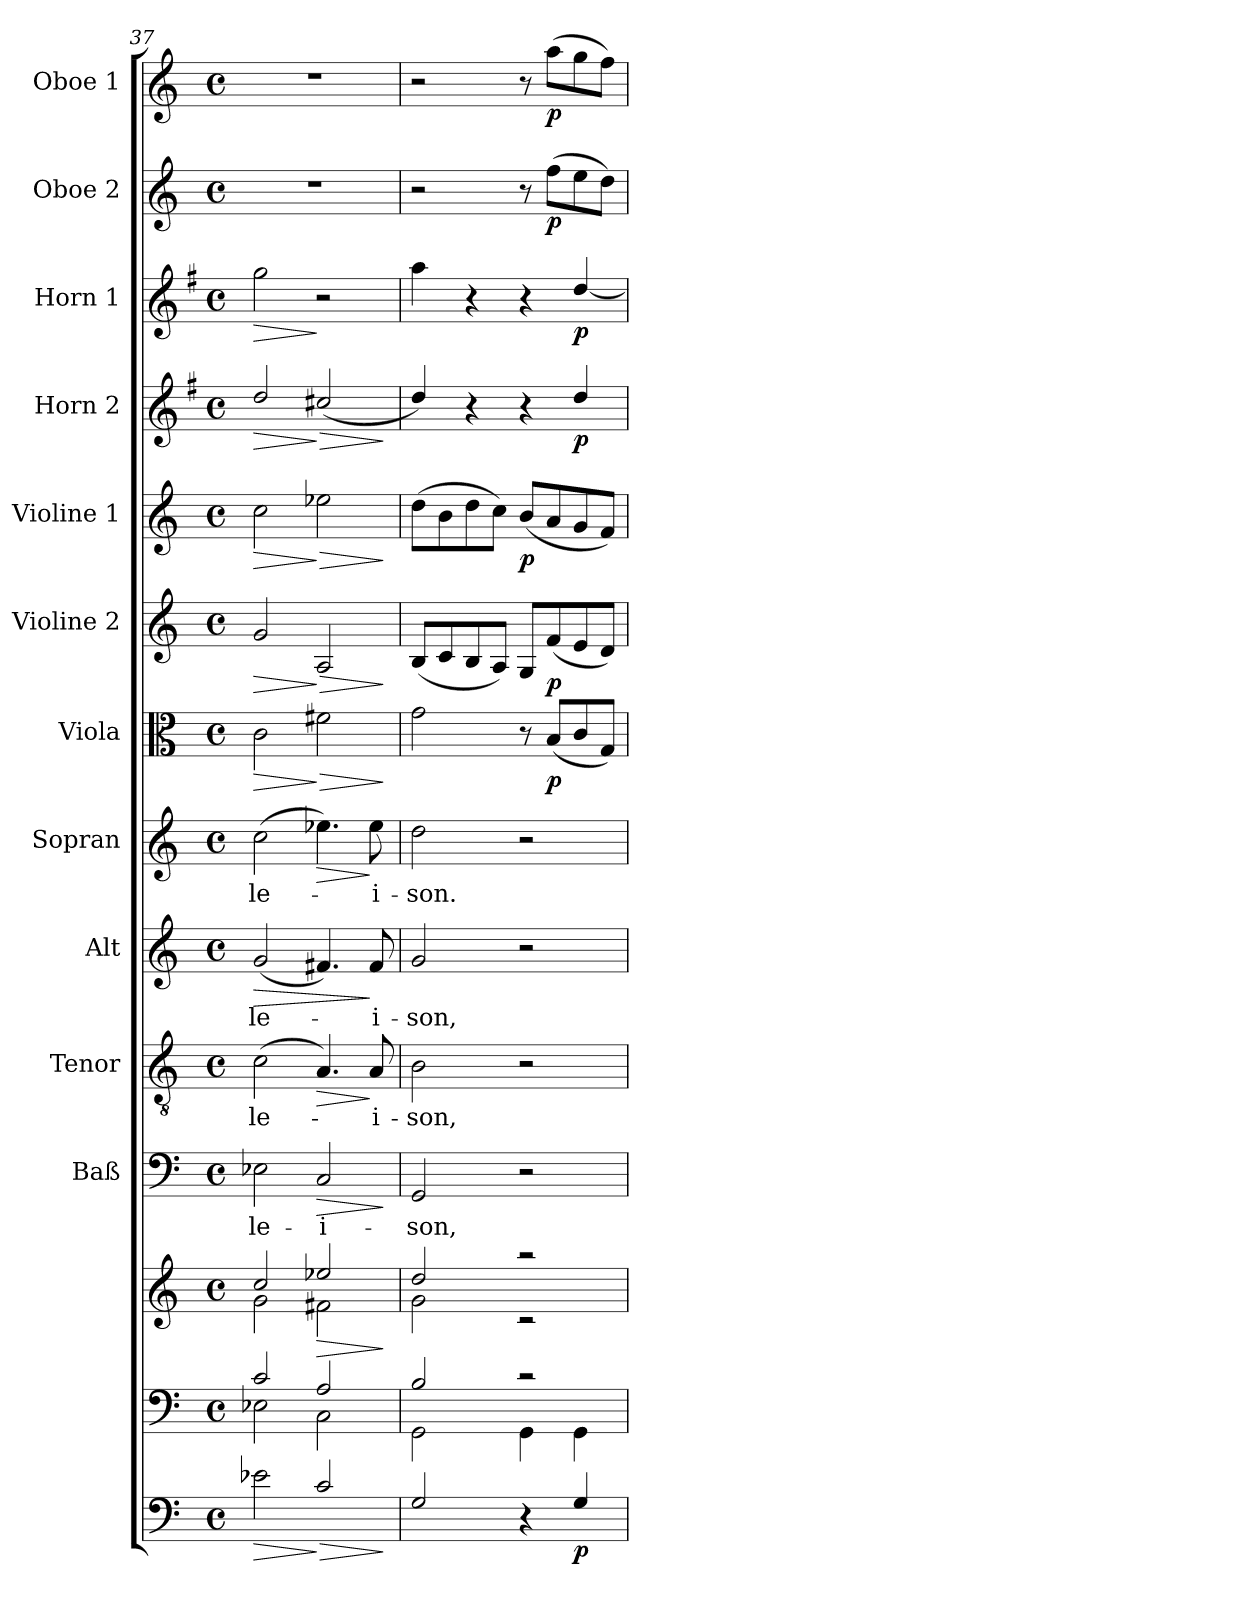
**kern	**dynam	**kern	**kern	**dynam	**kern	**text	**dynam	**kern	**text	**dynam	**kern	**text	**dynam	**kern	**text	**dynam	**kern	**dynam	**kern	**dynam	**kern	**dynam	**kern	**dynam	**kern	**dynam	**kern	**dynam	**kern	**dynam
*part13	*part13	*part12	*part12	*part12	*part11	*part11	*part11	*part10	*part10	*part10	*part9	*part9	*part9	*part8	*part8	*part8	*part7	*part7	*part6	*part6	*part5	*part5	*part4	*part4	*part3	*part3	*part2	*part2	*part1	*part1
*staff14	*staff14	*staff13	*staff12	*staff12/13	*staff11	*staff11	*staff11	*staff10	*staff10	*staff10	*staff9	*staff9	*staff9	*staff8	*staff8	*staff8	*staff7	*staff7	*staff6	*staff6	*staff5	*staff5	*staff4	*staff4	*staff3	*staff3	*staff2	*staff2	*staff1	*staff1
*	*	*	*	*	*I"Baß	*	*	*I"Tenor	*	*	*I"Alt	*	*	*I"Sopran	*	*	*I"Viola	*	*I"Violine 2	*	*I"Violine 1	*	*I"Horn 2	*	*I"Horn 1	*	*I"Oboe 2	*	*I"Oboe 1	*
*	*	*	*	*	*I'Baß	*	*	*I'Ten	*	*	*I'Alt	*	*	*I'Sop	*	*	*I'Vla.	*	*I'Vln. 2	*	*I'Vln. 1	*	*I'Hrn. 2	*	*I'Hrn. 1	*	*I'Ob. 2	*	*I'Ob. 1	*
*clefF4	*	*clefF4	*clefG2	*	*clefF4	*	*	*clefGv2	*	*	*clefG2	*	*	*clefG2	*	*	*clefC3	*	*clefG2	*	*clefG2	*	*clefG2	*	*clefG2	*	*clefG2	*	*clefG2	*
*ITrd7c12	*	*	*	*	*	*	*	*	*	*	*	*	*	*	*	*	*	*	*	*	*	*	*ITrd4c7	*	*ITrd4c7	*	*	*	*	*
*k[]	*	*k[]	*k[]	*	*k[]	*	*	*k[]	*	*	*k[]	*	*	*k[]	*	*	*k[]	*	*k[]	*	*k[]	*	*k[]	*	*k[]	*	*k[]	*	*k[]	*
*C:	*	*C:	*C:	*	*C:	*	*	*C:	*	*	*C:	*	*	*C:	*	*	*C:	*	*C:	*	*C:	*	*C:	*	*C:	*	*C:	*	*C:	*
*M4/4	*	*M4/4	*M4/4	*	*M4/4	*	*	*M4/4	*	*	*M4/4	*	*	*M4/4	*	*	*M4/4	*	*M4/4	*	*M4/4	*	*M4/4	*	*M4/4	*	*M4/4	*	*M4/4	*
*met(c)	*	*met(c)	*met(c)	*	*met(c)	*	*	*met(c)	*	*	*met(c)	*	*	*met(c)	*	*	*met(c)	*	*met(c)	*	*met(c)	*	*met(c)	*	*met(c)	*	*met(c)	*	*met(c)	*
=37	=37	=37	=37	=37	=37	=37	=37	=37	=37	=37	=37	=37	=37	=37	=37	=37	=37	=37	=37	=37	=37	=37	=37	=37	=37	=37	=37	=37	=37	=37
!	!LO:HP:b	!	!	!	!	!LO:LY:b	!	!	!LO:LY:b	!	!	!LO:LY:b	!LO:HP:b	!	!LO:LY:b	!	!	!LO:HP:b	!	!LO:HP:b	!	!LO:HP:b	!	!LO:HP:b	!	!LO:HP:b	!	!	!	!
*	*	*^	*^	*	*	*	*	*	*	*	*	*	*	*	*	*	*	*	*	*	*	*	*	*	*	*	*	*	*	*
2E-X\	>	2c/	2E-X\	2cc/	2g\	.	2E-X\	-le-	.	(>2c\	-le-	.	(<2g/	-le-	>	(>2cc\	-le-	.	2c\	>	2g/	>	2cc\	>	2g/	>	2cc\	>	1r	.	1r	.
!	!LO:HP:n=1:b	!	!	!	!	!LO:HP:b	!	!LO:LY:b	!LO:HP:b	!	!	!LO:HP:b	!	!	!	!	!	!LO:HP:b	!	!LO:HP:n=1:b	!	!LO:HP:n=1:b	!	!LO:HP:n=1:b	!	!LO:HP:n=1:b	!	!	!	!	!	!
2C/	] >	2A/	2C\	2ee-X/	2f#X\	>	2C/	-i-	>	4.A/)	.	>	4.f#X/)	.	.	4.ee-X\)	.	>	2f#X\	] >	2A/	] >	2ee-X\	] >	(<2f#X/	] >	2r	]	.	.	.	.
!	!	!	!	!	!	!	!	!	!	!	!LO:LY:b	!	!	!LO:LY:b	!	!	!LO:LY:b	!	!	!	!	!	!	!	!	!	!	!	!	!	!	!
.	.	.	.	.	.	.	.	.	.	8A/	-i-	]	8f#/	-i-	]	8ee-\	-i-	]	.	.	.	.	.	.	.	.	.	.	.	.	.	.
*	*	*v	*v	*	*	*	*	*	*	*	*	*	*	*	*	*	*	*	*	*	*	*	*	*	*	*	*	*	*	*	*	*
*	*	*	*v	*v	*	*	*	*	*	*	*	*	*	*	*	*	*	*	*	*	*	*	*	*	*	*	*	*	*	*	*
.	]	.	.	]	.	.	]	.	.	.	.	.	.	.	.	.	.	]	.	]	.	]	.	]	.	.	.	.	.	.
!!LO:PB:g=z
=38	=38	=38	=38	=38	=38	=38	=38	=38	=38	=38	=38	=38	=38	=38	=38	=38	=38	=38	=38	=38	=38	=38	=38	=38	=38	=38	=38	=38	=38	=38
*	*	*^	*^	*	*	*	*	*	*	*	*	*	*	*	*	*	*	*	*	*	*	*	*	*	*	*	*	*	*	*
!	!	!	!	!	!	!	!	!LO:LY:b	!	!	!LO:LY:b	!	!	!LO:LY:b	!	!	!LO:LY:b	!	!	!	!	!	!	!	!	!	!	!	!	!	!	!
2GG/	.	2B/	2GG\	2dd/	2g\	.	2GG/	-son,	.	2B\	-son,	.	2g/	-son,	.	2dd\	-son.	.	2g\	.	(<8B/L	.	(>8dd\L	.	4g/)	.	4dd\	.	2r	.	2r	.
.	.	.	.	.	.	.	.	.	.	.	.	.	.	.	.	.	.	.	.	.	8c/	.	8b\	.	.	.	.	.	.	.	.	.
.	.	.	.	.	.	.	.	.	.	.	.	.	.	.	.	.	.	.	.	.	8B/	.	8dd\	.	4r	.	4r	.	.	.	.	.
.	.	.	.	.	.	.	.	.	.	.	.	.	.	.	.	.	.	.	.	.	8A/J)	.	8cc\J)	.	.	.	.	.	.	.	.	.
!	!	!	!	!	!	!	!	!	!	!	!	!	!	!	!	!	!	!	!	!	!	!	!	!LO:DY:b	!	!	!	!	!	!	!	!
4r	.	2rc	4GG\	2raa	2rc	.	2r	.	.	2r	.	.	2r	.	.	2r	.	.	8r	.	8G/L	.	(<8b/L	p	4r	.	4r	.	8r	.	8r	.
!	!	!	!	!	!	!	!	!	!	!	!	!	!	!	!	!	!	!	!	!LO:DY:b	!	!LO:DY:b	!	!	!	!	!	!	!	!LO:DY:b	!	!LO:DY:b
.	.	.	.	.	.	.	.	.	.	.	.	.	.	.	.	.	.	.	(<8B/L	p	(<8f/	p	8a/	.	.	.	.	.	(>8ff\L	p	(>8aa\L	p
!	!LO:DY:b	!	!	!	!	!	!	!	!	!	!	!	!	!	!	!	!	!	!	!	!	!	!	!	!	!LO:DY:b	!	!LO:DY:b	!	!	!	!
4GG/	p	.	4GG\	.	.	.	.	.	.	.	.	.	.	.	.	.	.	.	8c/	.	8e/	.	8g/	.	4g/	p	[4g/	p	8ee\	.	8gg\	.
.	.	.	.	.	.	.	.	.	.	.	.	.	.	.	.	.	.	.	8G/J)	.	8d/J)	.	8f/J)	.	.	.	.	.	8dd\J)	.	8ff\J)	.
*	*	*v	*v	*	*	*	*	*	*	*	*	*	*	*	*	*	*	*	*	*	*	*	*	*	*	*	*	*	*	*	*	*
*	*	*	*v	*v	*	*	*	*	*	*	*	*	*	*	*	*	*	*	*	*	*	*	*	*	*	*	*	*	*	*	*
=	=	=	=	=	=	=	=	=	=	=	=	=	=	=	=	=	=	=	=	=	=	=	=	=	=	=	=	=	=	=
*-	*-	*-	*-	*-	*-	*-	*-	*-	*-	*-	*-	*-	*-	*-	*-	*-	*-	*-	*-	*-	*-	*-	*-	*-	*-	*-	*-	*-	*-	*-
